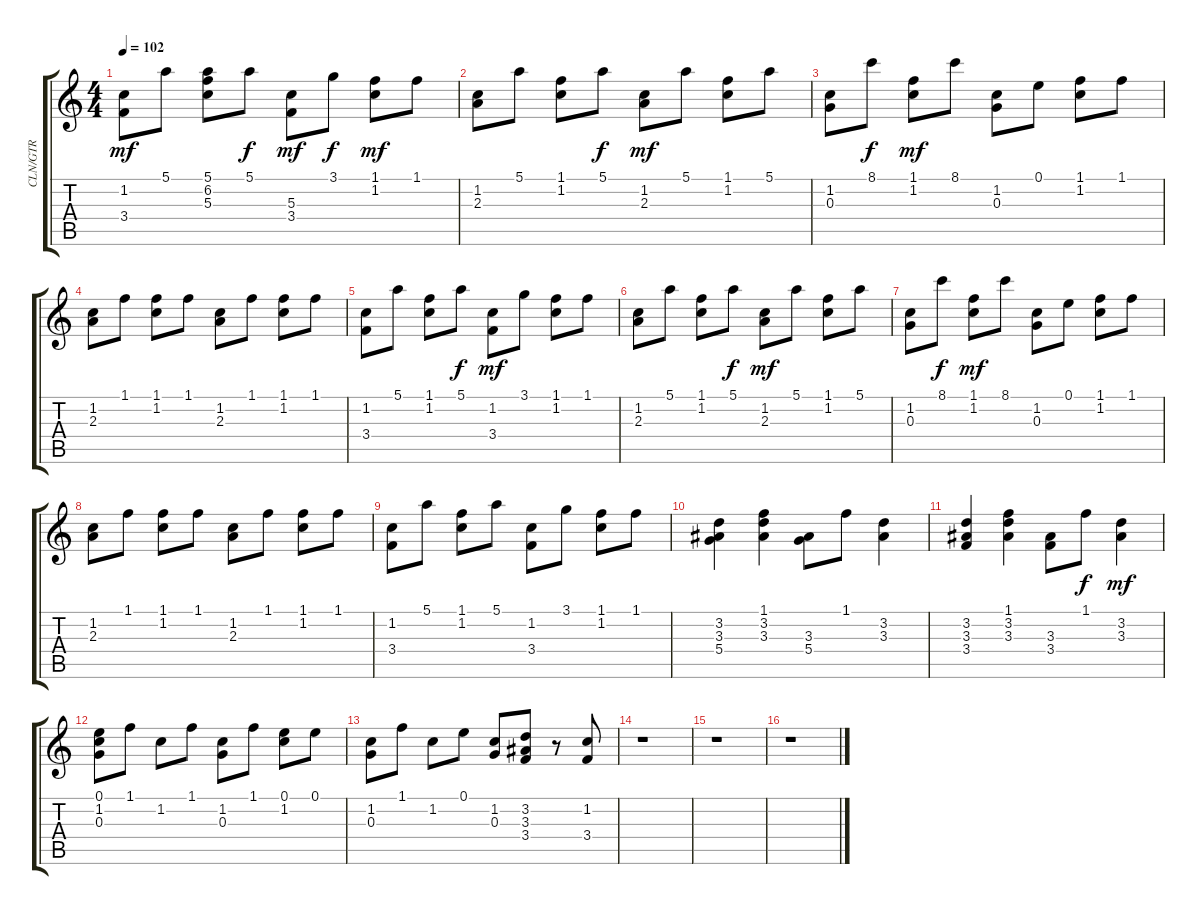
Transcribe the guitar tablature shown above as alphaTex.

\track ("CLN/GTR" "CLN/GTR") {instrument electricguitarclean}
\staff {score tabs}
\tuning (E4 B3 G3 D3 A2 E2) {hide}
\ts (4 4)
\tempo 102
\clef g2
\ks c
(1.2 3.4).8{dy mf} 5.1.8 (5.1 6.2 5.3).8 5.1.8{dy f} (5.3 3.4).8{dy mf} 3.1.8{dy f} (1.1 1.2).8{dy mf} 1.1.8 |
(1.2 2.3).8 5.1.8 (1.1 1.2).8 5.1.8{dy f} (1.2 2.3).8{dy mf} 5.1.8 (1.1 1.2).8 5.1.8 |
(1.2 0.3).8 8.1.8{dy f} (1.1 1.2).8{dy mf} 8.1.8 (1.2 0.3).8 0.1.8 (1.1 1.2).8 1.1.8 |
(1.2 2.3).8 1.1.8 (1.1 1.2).8 1.1.8 (1.2 2.3).8 1.1.8 (1.1 1.2).8 1.1.8 |
(1.2 3.4).8 5.1.8 (1.1 1.2).8 5.1.8{dy f} (1.2 3.4).8{dy mf} 3.1.8 (1.1 1.2).8 1.1.8 |
(1.2 2.3).8 5.1.8 (1.1 1.2).8 5.1.8{dy f} (1.2 2.3).8{dy mf} 5.1.8 (1.1 1.2).8 5.1.8 |
(1.2 0.3).8 8.1.8{dy f} (1.1 1.2).8{dy mf} 8.1.8 (1.2 0.3).8 0.1.8 (1.1 1.2).8 1.1.8 |
(1.2 2.3).8 1.1.8 (1.1 1.2).8 1.1.8 (1.2 2.3).8 1.1.8 (1.1 1.2).8 1.1.8 |
(1.2 3.4).8 5.1.8 (1.1 1.2).8 5.1.8 (1.2 3.4).8 3.1.8 (1.1 1.2).8 1.1.8 |
(3.2 3.3 5.4).4 (1.1 3.2 3.3).4 (3.3 5.4).8 1.1.8 (3.2 3.3).4 |
(3.2 3.3 3.4).4 (1.1 3.2 3.3).4 (3.3 3.4).8 1.1.8{dy f} (3.2 3.3).4{dy mf} |
(0.1 1.2 0.3).8 1.1.8 1.2.8 1.1.8 (1.2 0.3).8 1.1.8 (0.1 1.2).8 0.1.8 |
(1.2 0.3).8 1.1.8 1.2.8 0.1.8 (1.2 0.3).8 (3.2 3.3 3.4).8 r.8 (1.2 3.4).8 |
r.1 |
r.1 |
r.1
